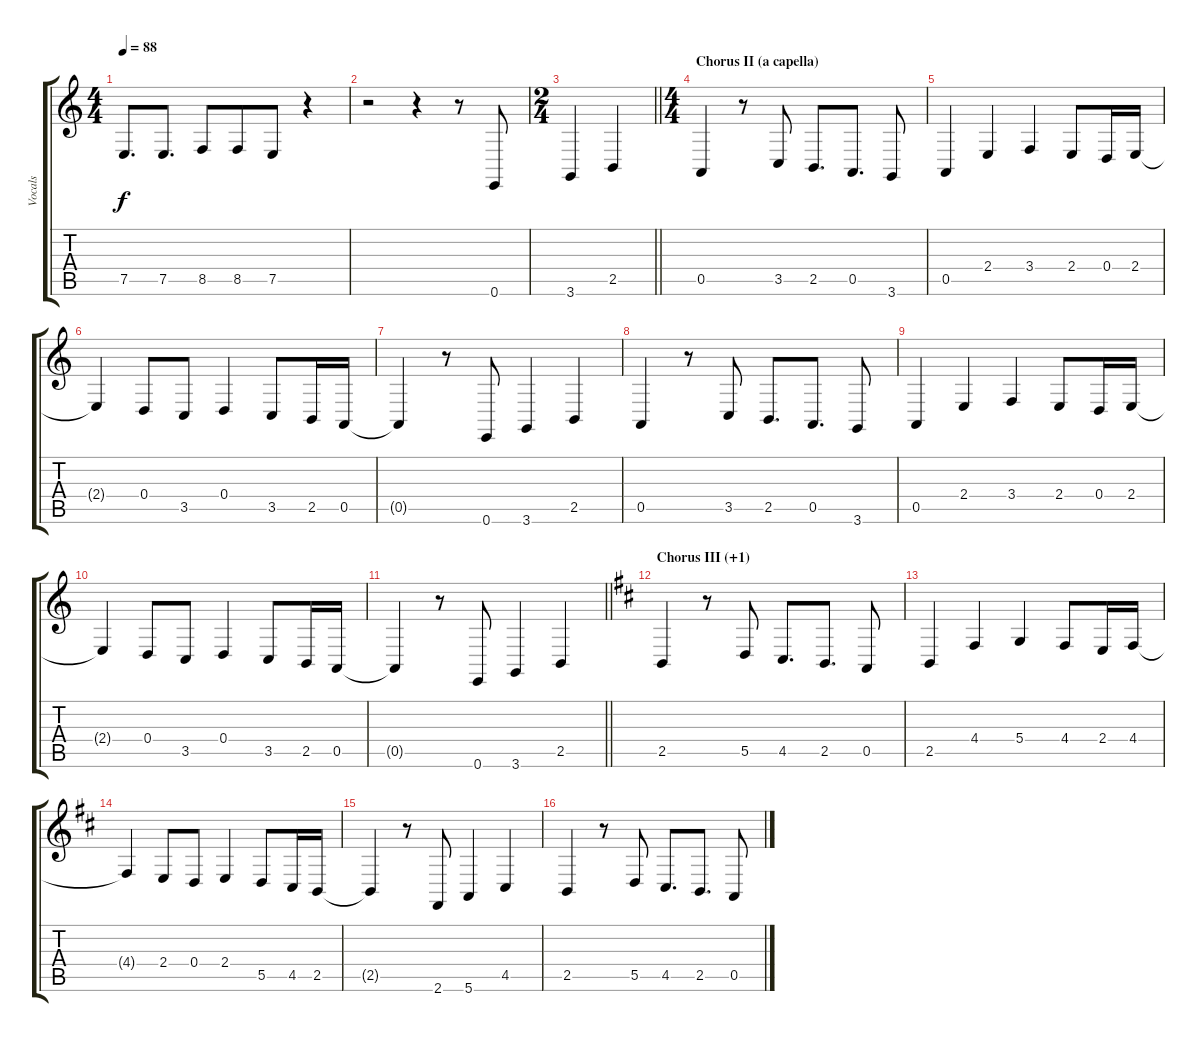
\track ("Vocals" "Vocals") {instrument tenorsax}
\staff {score tabs}
\tuning (E4 B3 G3 D3 A2 E2) {hide}
\ts (4 4)
\tempo 88
\clef g2
\ks aminor
7.5.8{d dy f beam merge} 7.5.8{d} 8.5.8{beam merge} 8.5.8 7.5.8 r.4 |
r.2 r.4 r.8 0.6.8 |
\ts (2 4)
\barLineRight lightlight
3.6.4 2.5.4 |
\ts (4 4)
\section ("" "Chorus II (a capella)")
0.5.4 r.8 3.5.8 2.5.8{d} 0.5.8{d} 3.6.8 |
0.5.4 2.4.4{beam merge} 3.4.4{beam merge} 2.4.8{beam merge} 0.4.16 2.4.16 |
2.4{t}.4{beam merge} 0.4.8{beam merge} 3.5.8 0.4.4{beam merge} 3.5.8 2.5.16{beam merge} 0.5.16 |
0.5{t}.4 r.8 0.6.8 3.6.4 2.5.4 |
0.5.4 r.8 3.5.8 2.5.8{d} 0.5.8{d} 3.6.8 |
0.5.4 2.4.4{beam merge} 3.4.4{beam merge} 2.4.8{beam merge} 0.4.16 2.4.16 |
2.4{t}.4{beam merge} 0.4.8{beam merge} 3.5.8 0.4.4{beam merge} 3.5.8 2.5.16{beam merge} 0.5.16 |
\barLineRight lightlight
0.5{t}.4 r.8 0.6.8 3.6.4 2.5.4 |
\section ("" "Chorus III (+1)")
\ks bminor
2.5.4 r.8 5.5.8 4.5.8{d} 2.5.8{d} 0.5.8 |
2.5.4 4.4.4{beam merge} 5.4.4{beam merge} 4.4.8{beam merge} 2.4.16 4.4.16 |
4.4{t}.4{beam merge} 2.4.8{beam merge} 0.4.8 2.4.4{beam merge} 5.5.8 4.5.16{beam merge} 2.5.16 |
2.5{t}.4 r.8 2.6.8 5.6.4 4.5.4 |
2.5.4 r.8 5.5.8 4.5.8{d} 2.5.8{d} 0.5.8
